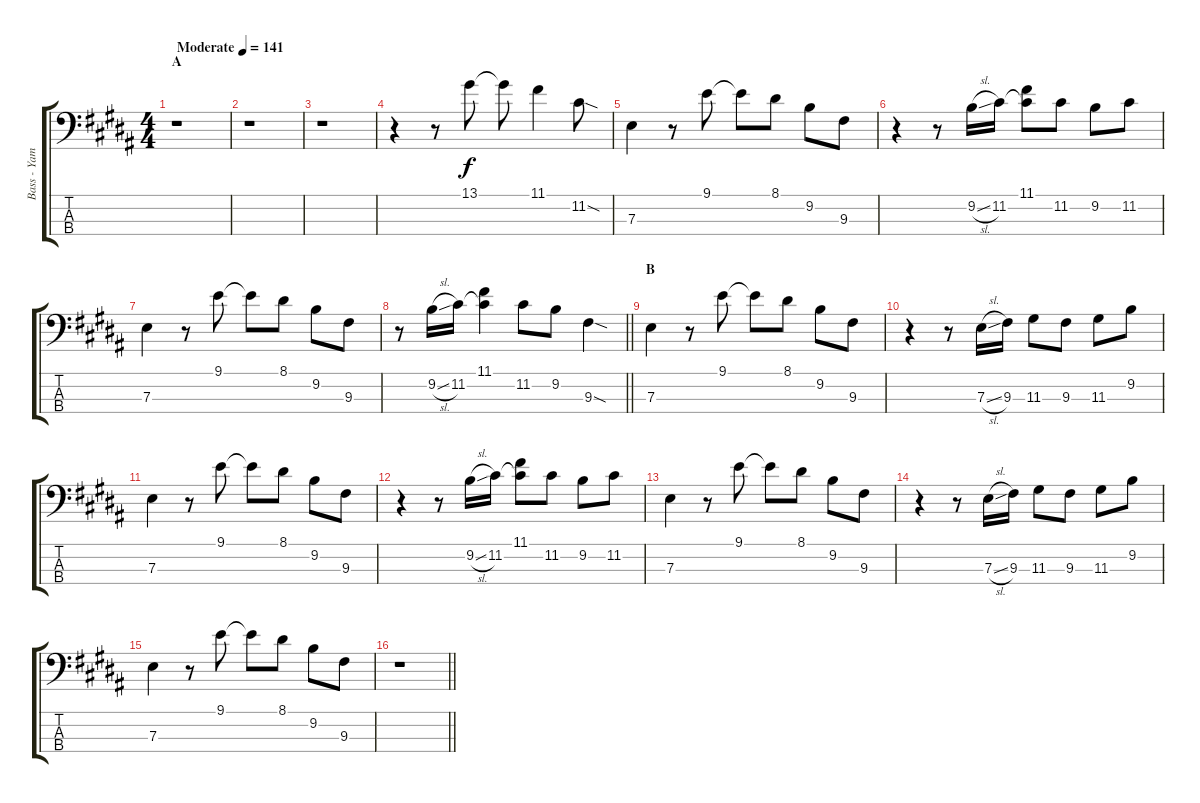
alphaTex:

\track ("Bass - Yamada" "Bass - Yam") {instrument electricbasspick}
\staff {score tabs}
\tuning (G2 D2 A1 E1) {hide}
\ts (4 4)
\section ("" "A")
\tempo (141 "Moderate")
\clef f4
\ks b
r.1{dy f instrument electricbasspick} |
r.1 |
r.1 |
r.4 r.8 13.1.8 13.1{t}.8 11.1.4 11.2{sod}.8 |
7.3.4 r.8 9.1.8 9.1{t}.8 8.1.8 9.2.8 9.3.8 |
r.4 r.8 9.2{sl}.16 11.2.16 (11.1 11.2{t}).8 11.2.8 9.2.8 11.2.8 |
7.3.4 r.8 9.1.8 9.1{t}.8 8.1.8 9.2.8 9.3.8 |
\barLineRight lightlight
r.8 9.2{sl}.16 11.2.16 (11.1 11.2{t}).4 11.2.8 9.2.8 9.3{sod}.4 |
\section ("" "B")
7.3.4 r.8 9.1.8 9.1{t}.8 8.1.8 9.2.8 9.3.8 |
r.4 r.8 7.3{sl}.16 9.3.16 11.3.8 9.3.8 11.3.8 9.2.8 |
7.3.4 r.8 9.1.8 9.1{t}.8 8.1.8 9.2.8 9.3.8 |
r.4 r.8 9.2{sl}.16 11.2.16 (11.1 11.2{t}).8 11.2.8 9.2.8 11.2.8 |
7.3.4 r.8 9.1.8 9.1{t}.8 8.1.8 9.2.8 9.3.8 |
r.4 r.8 7.3{sl}.16 9.3.16 11.3.8 9.3.8 11.3.8 9.2.8 |
7.3.4 r.8 9.1.8 9.1{t}.8 8.1.8 9.2.8 9.3.8 |
\barLineRight lightlight
r.1
